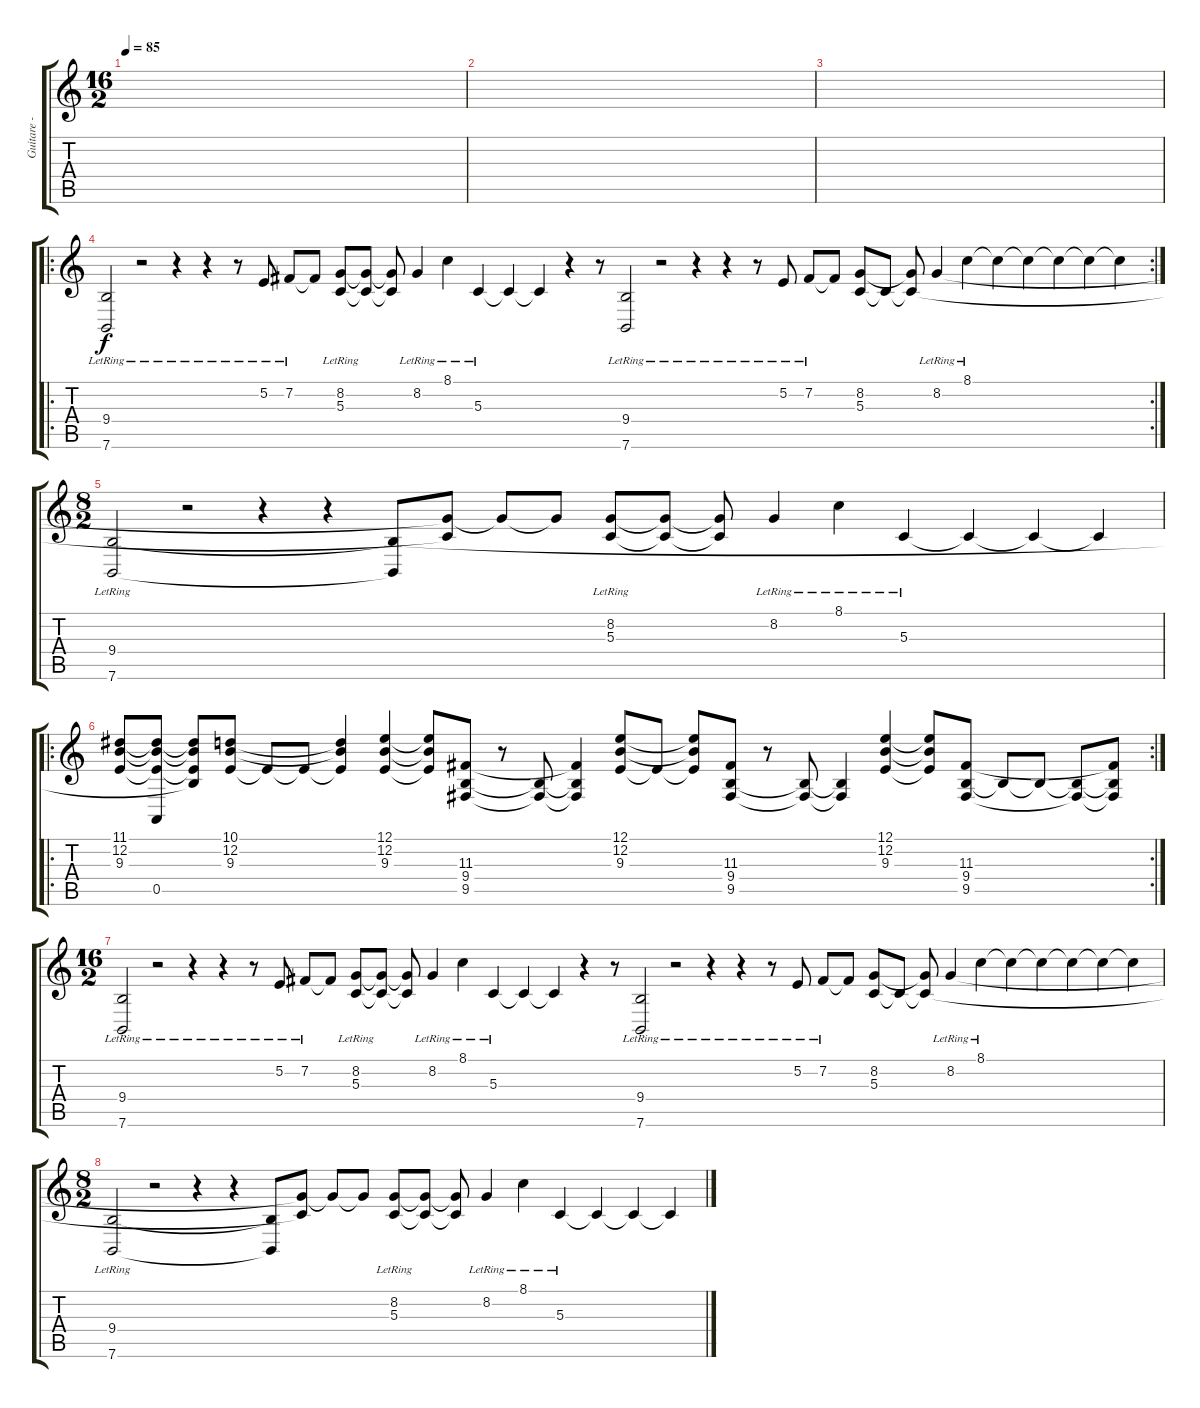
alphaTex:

\track ("Guitare - 1" "Guitare - ") {instrument electricgrandpiano}
\staff {score tabs}
\tuning (E4 B3 G3 D3 A2 E2) {hide}
\ts (16 2)
\tempo 85
\clef g2
\ks c
|
|
|
\ro
\rc 2
(9.4{lr} 7.6{lr}).2 r.2 r.4 r.4 r.8 5.2{lr}.8 7.2{lr}.8 7.2{t}.8 (8.2{lr} 5.3{lr}).8 (8.2{t} 5.3{t}).8 (8.2{t} 5.3{t}).8 8.2{lr}.4 8.1{lr}.4 5.3{lr}.4 5.3{t}.4 5.3{t}.4 r.4 r.8 (9.4{lr} 7.6{lr}).2 r.2 r.4 r.4 r.8 5.2{lr}.8 7.2{lr}.8 7.2{t}.8 (8.2 5.3).8 5.3{t}.8 (8.2{t} 5.3{t}).8 8.2{lr}.4 8.1{lr}.4 8.1{t}.4 8.1{t}.4 8.1{t}.4 8.1{t}.4 8.1{t}.4 |
\ts (8 2)
(9.4{lr} 7.6{lr}).2 r.2 r.4 r.4 (9.4{t} 7.6{t}).8 (8.2{t} 5.3{t}).8 8.2{t}.8 8.2{t}.8 (8.2{lr} 5.3{lr}).8 (8.2{t} 5.3{t}).8 (8.2{t} 5.3{t}).8 8.2{lr}.4 8.1{lr}.4 5.3{lr}.4 5.3{t}.4 5.3{t}.4 5.3{t}.4 |
\ro
\rc 2
(11.1 12.2 9.3).8 (11.1{t} 12.2{t} 9.3{t} 0.5).8 (11.1{t} 12.2{t} 9.3{t} 9.4{t}).8 (10.1 12.2 9.3).8 9.3{t}.8 9.3{t}.8 (10.1{t} 12.2{t} 9.3{t}).4 (12.1 12.2 9.3).4 (12.1{t} 12.2{t} 9.3{t}).8 (11.3 9.4 9.5).8 r.8 (9.4{t} 9.5{t}).8 (11.3{t} 9.4{t} 9.5{t}).4 (12.1 12.2 9.3).8 9.3{t}.8 (12.1{t} 12.2{t} 9.3{t}).8 (11.3 9.4 9.5).8 r.8 (9.4{t} 9.5{t}).8 (9.4{t} 9.5{t}).4 (12.1 12.2 9.3).4 (12.1{t} 12.2{t} 9.3{t}).8 (11.3 9.4 9.5).8 9.4{t}.8 9.4{t}.8 (9.4{t} 9.5{t}).8 (11.3{t} 9.4{t} 9.5{t}).8 |
\ts (16 2)
(9.4{lr} 7.6{lr}).2 r.2 r.4 r.4 r.8 5.2{lr}.8 7.2{lr}.8 7.2{t}.8 (8.2{lr} 5.3{lr}).8 (8.2{t} 5.3{t}).8 (8.2{t} 5.3{t}).8 8.2{lr}.4 8.1{lr}.4 5.3{lr}.4 5.3{t}.4 5.3{t}.4 r.4 r.8 (9.4{lr} 7.6{lr}).2 r.2 r.4 r.4 r.8 5.2{lr}.8 7.2{lr}.8 7.2{t}.8 (8.2 5.3).8 5.3{t}.8 (8.2{t} 5.3{t}).8 8.2{lr}.4 8.1{lr}.4 8.1{t}.4 8.1{t}.4 8.1{t}.4 8.1{t}.4 8.1{t}.4 |
\ts (8 2)
(9.4{lr} 7.6{lr}).2 r.2 r.4 r.4 (9.4{t} 7.6{t}).8 (8.2{t} 5.3{t}).8 8.2{t}.8 8.2{t}.8 (8.2{lr} 5.3{lr}).8 (8.2{t} 5.3{t}).8 (8.2{t} 5.3{t}).8 8.2{lr}.4 8.1{lr}.4 5.3{lr}.4 5.3{t}.4 5.3{t}.4 5.3{t}.4
